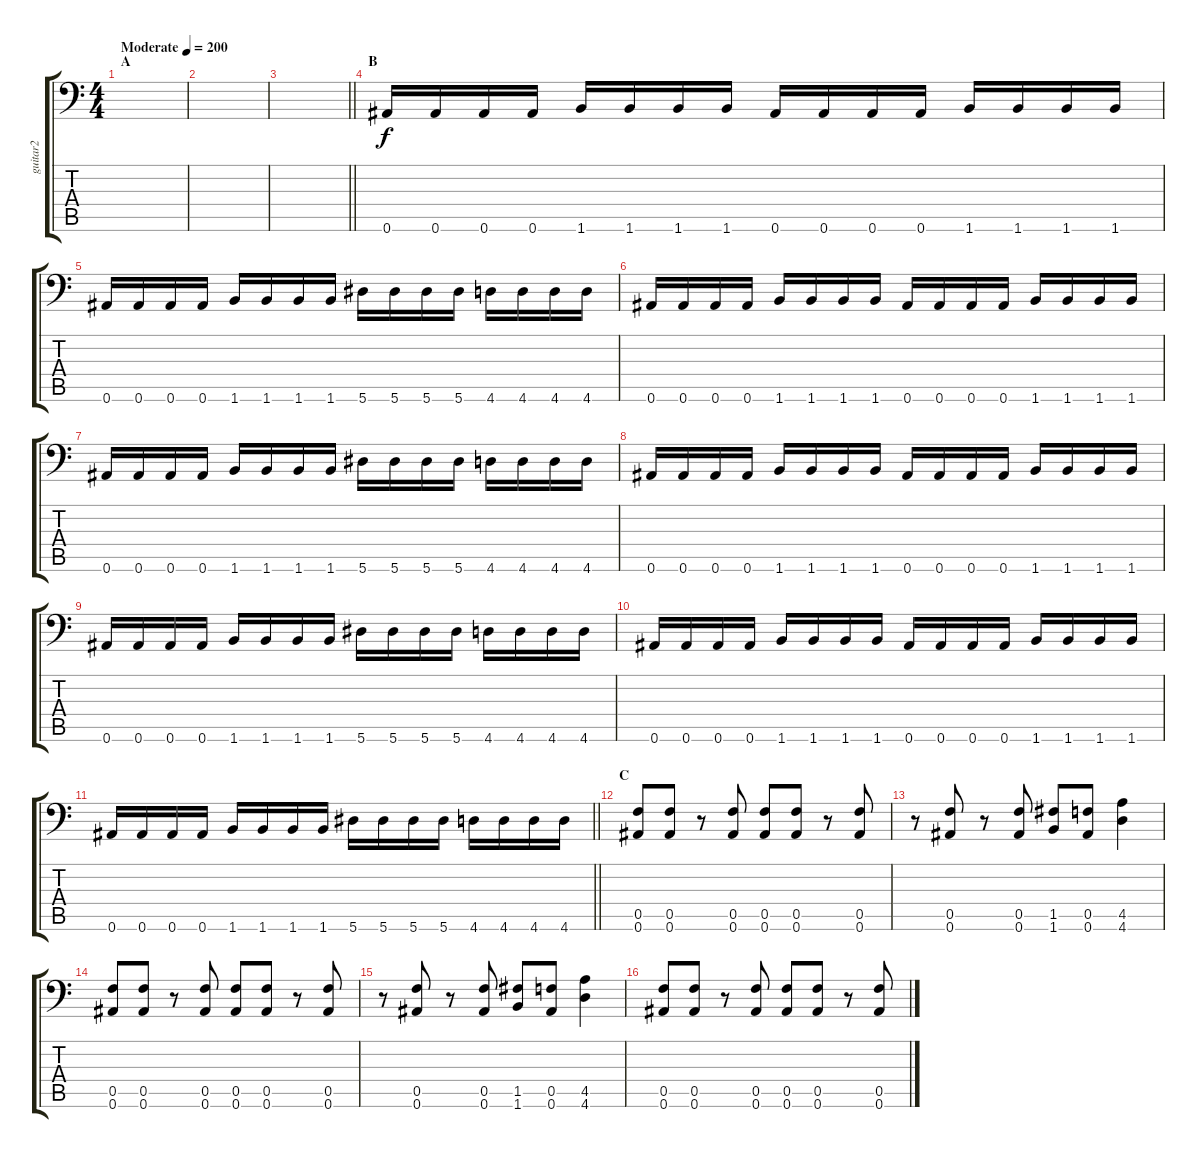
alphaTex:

\track ("guitar2" "guitar2") {instrument distortionguitar}
\staff {score tabs}
\tuning (C4 G3 Eb3 Bb2 F2 Bb1) {hide}
\ts (4 4)
\section ("" "A")
\tempo (200 "Moderate")
\clef f4
\ks c
|
|
\barLineRight lightlight
|
\section ("" "B")
0.6.16 0.6.16 0.6.16 0.6.16 1.6.16 1.6.16 1.6.16 1.6.16 0.6.16 0.6.16 0.6.16 0.6.16 1.6.16 1.6.16 1.6.16 1.6.16 |
0.6.16 0.6.16 0.6.16 0.6.16 1.6.16 1.6.16 1.6.16 1.6.16 5.6.16 5.6.16 5.6.16 5.6.16 4.6.16 4.6.16 4.6.16 4.6.16 |
0.6.16 0.6.16 0.6.16 0.6.16 1.6.16 1.6.16 1.6.16 1.6.16 0.6.16 0.6.16 0.6.16 0.6.16 1.6.16 1.6.16 1.6.16 1.6.16 |
0.6.16 0.6.16 0.6.16 0.6.16 1.6.16 1.6.16 1.6.16 1.6.16 5.6.16 5.6.16 5.6.16 5.6.16 4.6.16 4.6.16 4.6.16 4.6.16 |
0.6.16 0.6.16 0.6.16 0.6.16 1.6.16 1.6.16 1.6.16 1.6.16 0.6.16 0.6.16 0.6.16 0.6.16 1.6.16 1.6.16 1.6.16 1.6.16 |
0.6.16 0.6.16 0.6.16 0.6.16 1.6.16 1.6.16 1.6.16 1.6.16 5.6.16 5.6.16 5.6.16 5.6.16 4.6.16 4.6.16 4.6.16 4.6.16 |
0.6.16 0.6.16 0.6.16 0.6.16 1.6.16 1.6.16 1.6.16 1.6.16 0.6.16 0.6.16 0.6.16 0.6.16 1.6.16 1.6.16 1.6.16 1.6.16 |
\barLineRight lightlight
0.6.16 0.6.16 0.6.16 0.6.16 1.6.16 1.6.16 1.6.16 1.6.16 5.6.16 5.6.16 5.6.16 5.6.16 4.6.16 4.6.16 4.6.16 4.6.16 |
\section ("" "C")
(0.5 0.6).8 (0.5 0.6).8 r.8 (0.5 0.6).8 (0.5 0.6).8 (0.5 0.6).8 r.8 (0.5 0.6).8 |
r.8 (0.5 0.6).8 r.8 (0.5 0.6).8 (1.5 1.6).8 (0.5 0.6).8 (4.5 4.6).4 |
(0.5 0.6).8 (0.5 0.6).8 r.8 (0.5 0.6).8 (0.5 0.6).8 (0.5 0.6).8 r.8 (0.5 0.6).8 |
r.8 (0.5 0.6).8 r.8 (0.5 0.6).8 (1.5 1.6).8 (0.5 0.6).8 (4.5 4.6).4 |
(0.5 0.6).8 (0.5 0.6).8 r.8 (0.5 0.6).8 (0.5 0.6).8 (0.5 0.6).8 r.8 (0.5 0.6).8
